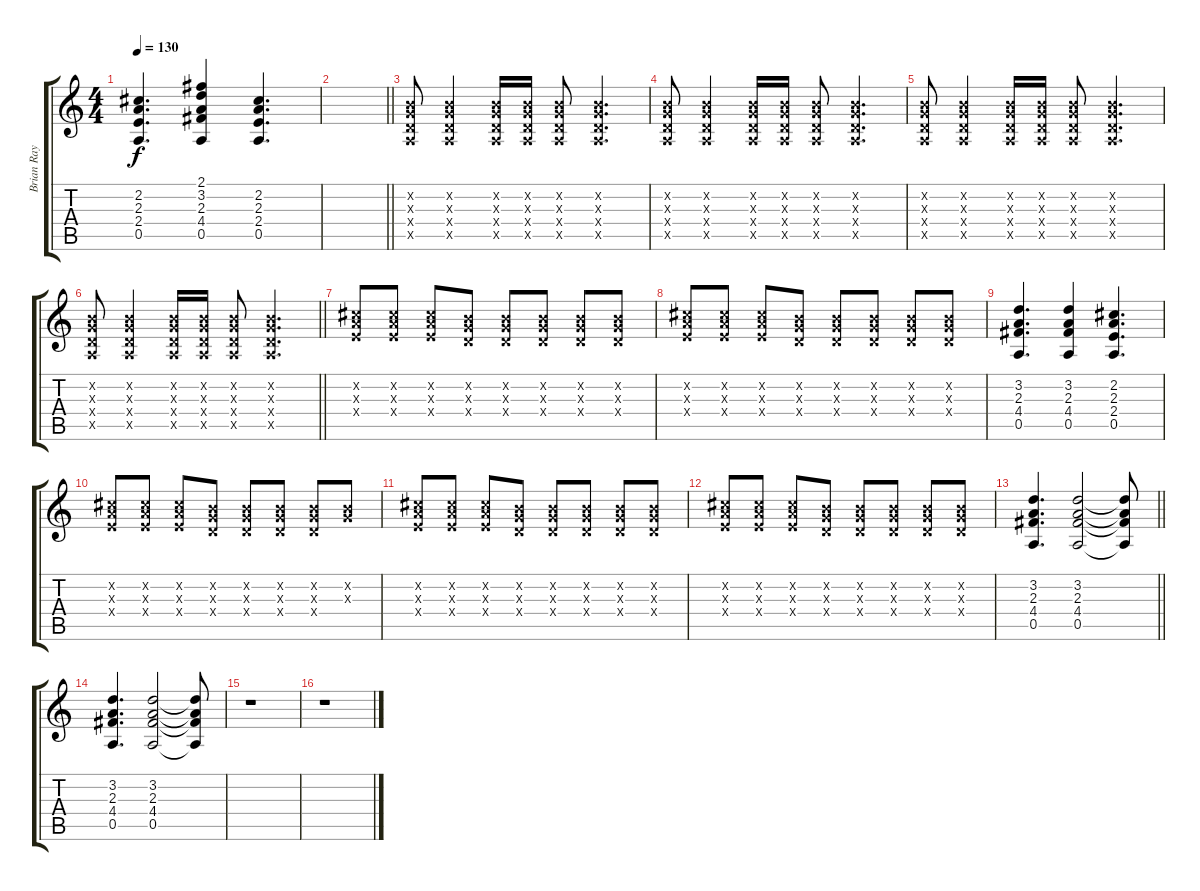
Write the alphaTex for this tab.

\track ("Brian Ray" "Brian Ray") {instrument acousticguitarsteel}
\staff {score tabs}
\tuning (E4 B3 G3 D3 A2 E2) {hide}
\ts (4 4)
\tempo 130
\clef g2
\ks c
(2.2 2.3 2.4 0.5).4{d dy f} (2.1 3.2 2.3 4.4 0.5).4 (2.2 2.3 2.4 0.5).4{d} |
\barLineRight lightlight
|
(0.2{x} 0.3{x} 0.4{x} 0.5{x}).8 (0.2{x} 0.3{x} 0.4{x} 0.5{x}).4 (0.2{x} 0.3{x} 0.4{x} 0.5{x}).16 (0.2{x} 0.3{x} 0.4{x} 0.5{x}).16 (0.2{x} 0.3{x} 0.4{x} 0.5{x}).8 (0.2{x} 0.3{x} 0.4{x} 0.5{x}).4{d} |
(0.2{x} 0.3{x} 0.4{x} 0.5{x}).8 (0.2{x} 0.3{x} 0.4{x} 0.5{x}).4 (0.2{x} 0.3{x} 0.4{x} 0.5{x}).16 (0.2{x} 0.3{x} 0.4{x} 0.5{x}).16 (0.2{x} 0.3{x} 0.4{x} 0.5{x}).8 (0.2{x} 0.3{x} 0.4{x} 0.5{x}).4{d} |
(0.2{x} 0.3{x} 0.4{x} 0.5{x}).8 (0.2{x} 0.3{x} 0.4{x} 0.5{x}).4 (0.2{x} 0.3{x} 0.4{x} 0.5{x}).16 (0.2{x} 0.3{x} 0.4{x} 0.5{x}).16 (0.2{x} 0.3{x} 0.4{x} 0.5{x}).8 (0.2{x} 0.3{x} 0.4{x} 0.5{x}).4{d} |
\barLineRight lightlight
(0.2{x} 0.3{x} 0.4{x} 0.5{x}).8 (0.2{x} 0.3{x} 0.4{x} 0.5{x}).4 (0.2{x} 0.3{x} 0.4{x} 0.5{x}).16 (0.2{x} 0.3{x} 0.4{x} 0.5{x}).16 (0.2{x} 0.3{x} 0.4{x} 0.5{x}).8 (0.2{x} 0.3{x} 0.4{x} 0.5{x}).4{d} |
(2.2{x} 2.3{x} 2.4{x}).8 (2.2{x} 2.3{x} 2.4{x}).8 (2.2{x} 2.3{x} 2.4{x}).8 (0.2{x} 0.3{x} 0.4{x}).8 (0.2{x} 0.3{x} 0.4{x}).8 (0.2{x} 0.3{x} 0.4{x}).8 (0.2{x} 0.3{x} 0.4{x}).8 (0.2{x} 0.3{x} 0.4{x}).8 |
(2.2{x} 2.3{x} 2.4{x}).8 (2.2{x} 2.3{x} 2.4{x}).8 (2.2{x} 2.3{x} 2.4{x}).8 (0.2{x} 0.3{x} 0.4{x}).8 (0.2{x} 0.3{x} 0.4{x}).8 (0.2{x} 0.3{x} 0.4{x}).8 (0.2{x} 0.3{x} 0.4{x}).8 (0.2{x} 0.3{x} 0.4{x}).8 |
(3.2 2.3 4.4 0.5).4{d} (3.2 2.3 4.4 0.5).4 (2.2 2.3 2.4 0.5).4{d} |
(2.2{x} 2.3{x} 2.4{x}).8 (2.2{x} 2.3{x} 2.4{x}).8 (2.2{x} 2.3{x} 2.4{x}).8 (0.2{x} 0.3{x} 0.4{x}).8 (0.2{x} 0.3{x} 0.4{x}).8 (0.2{x} 0.3{x} 0.4{x}).8 (0.2{x} 0.3{x} 0.4{x}).8 (0.2{x} 0.3{x}).8 |
(2.2{x} 2.3{x} 2.4{x}).8 (2.2{x} 2.3{x} 2.4{x}).8 (2.2{x} 2.3{x} 2.4{x}).8 (0.2{x} 0.3{x} 0.4{x}).8 (0.2{x} 0.3{x} 0.4{x}).8 (0.2{x} 0.3{x} 0.4{x}).8 (0.2{x} 0.3{x} 0.4{x}).8 (0.2{x} 0.3{x} 0.4{x}).8 |
(2.2{x} 2.3{x} 2.4{x}).8 (2.2{x} 2.3{x} 2.4{x}).8 (2.2{x} 2.3{x} 2.4{x}).8 (0.2{x} 0.3{x} 0.4{x}).8 (0.2{x} 0.3{x} 0.4{x}).8 (0.2{x} 0.3{x} 0.4{x}).8 (0.2{x} 0.3{x} 0.4{x}).8 (0.2{x} 0.3{x} 0.4{x}).8 |
\barLineRight lightlight
(3.2 2.3 4.4 0.5).4{d} (3.2 2.3 4.4 0.5).2 (3.2{t} 2.3{t} 4.4{t} 0.5{t}).8 |
(3.2 2.3 4.4 0.5).4{d} (3.2 2.3 4.4 0.5).2 (3.2{t} 2.3{t} 4.4{t} 0.5{t}).8 |
r.1 |
r.1
